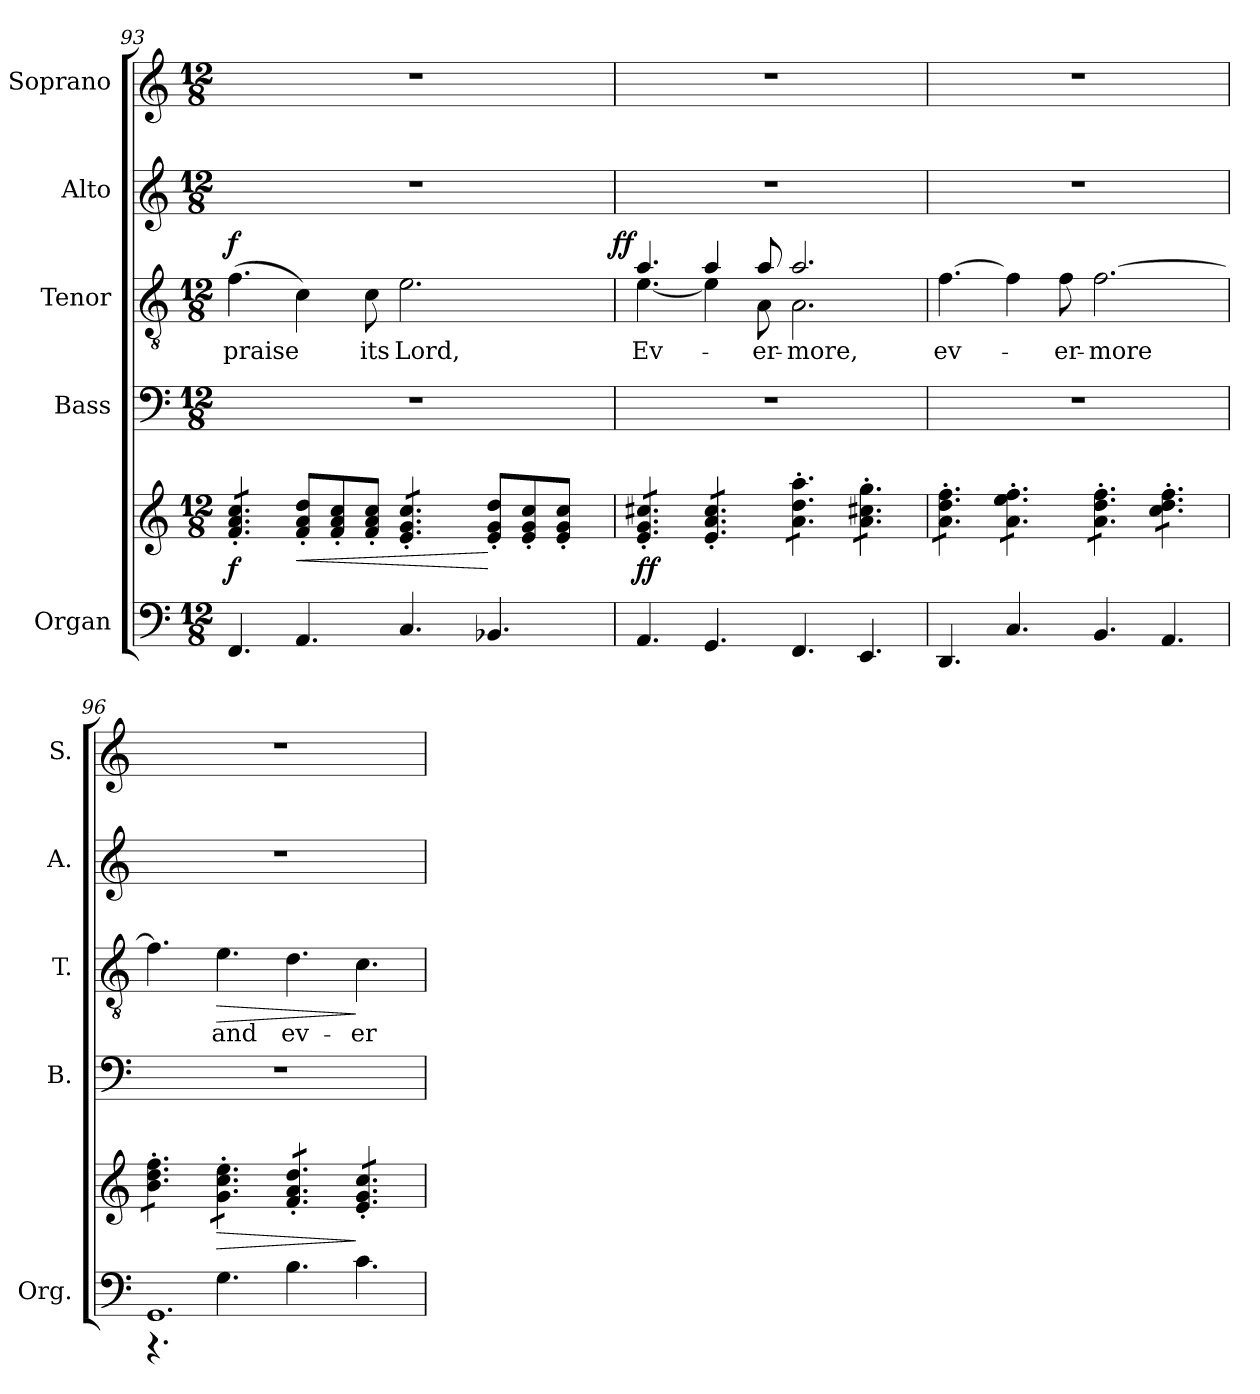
**kern	**kern	**dynam	**kern	**kern	**text	**dynam	**kern	**kern
*part5	*part5	*part5	*part4	*part3	*part3	*part3	*part2	*part1
*staff6	*staff5	*staff5/6	*staff4	*staff3	*staff3	*staff3	*staff2	*staff1
*I"Organ	*	*	*I"Bass	*I"Tenor	*	*	*I"Alto	*I"Soprano
*I'Org.	*	*	*I'B.	*I'T.	*	*	*I'A.	*I'S.
*clefF4	*clefG2	*	*clefF4	*clefGv2	*	*	*clefG2	*clefG2
*	*	*	*	*ITrd7c12	*	*	*	*
*k[]	*k[]	*	*k[]	*k[]	*	*	*k[]	*k[]
*C:	*C:	*	*C:	*C:	*	*	*C:	*C:
*M12/8	*M12/8	*	*M12/8	*M12/8	*	*	*M12/8	*M12/8
=93	=93	=93	=93	=93	=93	=93	=93	=93
!	!	!	!LO:N:vis=1	!	!	!	!	!
!	!	!	!	!	!LO:LY:b:color=#000000	!	!LO:N:vis=1	!LO:N:vis=1
*	*	*	*	*^	*	*	*	*
*	*tremolo	*	*	*	*	*	*	*	*
4.FFi/	8fi/' 8ai' 8cci'L	f	1.r	(4.Fi\	1ryy	praise	f	1.r	1.r
.	8fi/' 8ai' 8cci'	.	.	.	.	.	.	.	.
.	8fi/' 8ai' 8cci'J	.	.	.	.	.	.	.	.
*	*Xtremolo	*	*	*	*	*	*	*	*
!	!	!LO:HP:b	!	!	!	!	!	!	!
4.AAi/	8fi/' 8ai' 8ddi'L	<	.	4Ci\)	.	.	.	.	.
.	8fi/' 8ai' 8cci'	.	.	.	.	.	.	.	.
!	!	!	!	!	!	!LO:LY:b:color=#000000	!	!	!
.	8fi/' 8ai' 8cci'J	.	.	8Ci\	.	its	.	.	.
!	!	!	!	!	!	!LO:LY:b:color=#000000	!	!	!
*	*tremolo	*	*	*	*	*	*	*	*
4.Ci/	8ei/' 8gi' 8cci'L	.	.	2.Ei\	.	Lord,	.	.	.
.	8ei/' 8gi' 8cci'	.	.	.	.	.	.	.	.
.	8ei/' 8gi' 8cci'J	.	.	.	4ryy	.	.	.	.
*	*Xtremolo	*	*	*	*	*	*	*	*
4.BB-Xi/	8ei/' 8gi' 8ddi'L	[	.	.	.	.	.	.	.
.	8ei/' 8gi' 8cci'	.	.	.	8ryy	.	.	.	.
.	8ei/' 8gi' 8cci'J	.	.	.	16ryy	.	.	.	.
.	.	.	.	.	32ryy	.	.	.	.
.	.	.	.	.	64ryy	.	.	.	.
.	.	.	.	.	128...ryy	.	.	.	.
.	.	.	.	.	1024ryy	.	ff	.	.
=94	=94	=94	=94	=94	=94	=94	=94	=94	=94
!	!	!	!LO:N:vis=1	!	!	!	!	!	!
!	!	!	!	!	!	!LO:LY:b:color=#000000	!	!LO:N:vis=1	!LO:N:vis=1
*	*tremolo	*	*	*	*	*	*	*	*
4.AAi/	8ei/' 8gi' 8cc#Xi'L	ff	1.r	4.Ai/	[<4.Ei\	Ev-	.	1.r	1.r
.	8ei/' 8gi' 8cc#Xi'	.	.	.	.	.	.	.	.
.	8ei/' 8gi' 8cc#Xi'J	.	.	.	.	.	.	.	.
4.GGi/	8ei/' 8ai' 8cc#i'L	.	.	4Ai/	4Ei\]	.	.	.	.
.	8ei/' 8ai' 8cc#i'	.	.	.	.	.	.	.	.
!	!	!	!	!	!	!LO:LY:b:color=#000000	!	!	!
.	8ei/' 8ai' 8cc#i'J	.	.	8Ai/	8AAi\	-er-	.	.	.
!	!	!	!	!	!	!LO:LY:b:color=#000000	!	!	!
4.FFi/	8ai\' 8ddi' 8aai'L	.	.	2.Ai/	2.AAi\	-more,	.	.	.
.	8ai\' 8ddi' 8aai'	.	.	.	.	.	.	.	.
.	8ai\' 8ddi' 8aai'J	.	.	.	.	.	.	.	.
4.EEi/	8ai\' 8cc#Xi' 8ggi'L	.	.	.	.	.	.	.	.
.	8ai\' 8cc#Xi' 8ggi'	.	.	.	.	.	.	.	.
.	8ai\' 8cc#Xi' 8ggi'J	.	.	.	.	.	.	.	.
*	*	*	*	*v	*v	*	*	*	*
=95	=95	=95	=95	=95	=95	=95	=95	=95
!	!	!	!LO:N:vis=1	!	!	!	!	!
!	!	!	!	!	!LO:LY:b:color=#000000	!	!LO:N:vis=1	!LO:N:vis=1
4.DDi/	8ai\' 8ddi' 8ffi'L	.	1.r	[>4.Fi\	ev-	.	1.r	1.r
.	8ai\' 8ddi' 8ffi'	.	.	.	.	.	.	.
.	8ai\' 8ddi' 8ffi'J	.	.	.	.	.	.	.
4.Ci/	8ai\' 8eei' 8ffi'L	.	.	4Fi\]	.	.	.	.
.	8ai\' 8eei' 8ffi'	.	.	.	.	.	.	.
!	!	!	!	!	!LO:LY:b:color=#000000	!	!	!
.	8ai\' 8eei' 8ffi'J	.	.	8Fi\	-er-	.	.	.
!	!	!	!	!	!LO:LY:b:color=#000000	!	!	!
4.BBi/	8ai\' 8ddi' 8ffi'L	.	.	[>2.Fi\	-more	.	.	.
.	8ai\' 8ddi' 8ffi'	.	.	.	.	.	.	.
.	8ai\' 8ddi' 8ffi'J	.	.	.	.	.	.	.
4.AAi/	8cci\' 8ddi' 8ffi'L	.	.	.	.	.	.	.
.	8cci\' 8ddi' 8ffi'	.	.	.	.	.	.	.
.	8cci\' 8ddi' 8ffi'J	.	.	.	.	.	.	.
=96	=96	=96	=96	=96	=96	=96	=96	=96
*^	*	*	*	*	*	*	*	*
!	!	!	!	!LO:N:vis=1	!	!	!	!LO:N:vis=1	!LO:N:vis=1
1.GGi	4.r	8bi\' 8ddi' 8ffi'L	.	1.r	4.Fi\]	.	.	1.r	1.r
.	.	8bi\' 8ddi' 8ffi'	.	.	.	.	.	.	.
.	.	8bi\' 8ddi' 8ffi'J	.	.	.	.	.	.	.
!	!	!	!LO:HP:b	!	!	!	!	!	!
!	!	!	!	!	!	!LO:LY:b:color=#000000	!LO:HP:b	!	!
.	4.Gi\	8gi\' 8cci' 8eei'L	>	.	4.Ei\	and	>	.	.
.	.	8gi\' 8cci' 8eei'	.	.	.	.	.	.	.
.	.	8gi\' 8cci' 8eei'J	.	.	.	.	.	.	.
!	!	!	!	!	!	!LO:LY:b:color=#000000	!	!	!
.	4.Bi\	8fi/' 8ai' 8ddi'L	.	.	4.Di\	ev-	.	.	.
.	.	8fi/' 8ai' 8ddi'	.	.	.	.	.	.	.
.	.	8fi/' 8ai' 8ddi'J	.	.	.	.	.	.	.
!	!	!	!	!	!	!LO:LY:b:color=#000000	!	!	!
.	4.ci\	8ei/' 8gi' 8cci'L	]	.	4.Ci\	-er-	]	.	.
.	.	8ei/' 8gi' 8cci'	.	.	.	.	.	.	.
.	.	8ei/' 8gi' 8cci'J	.	.	.	.	.	.	.
*	*	*Xtremolo	*	*	*	*	*	*	*
*v	*v	*	*	*	*	*	*	*	*
=	=	=	=	=	=	=	=	=
*-	*-	*-	*-	*-	*-	*-	*-	*-
